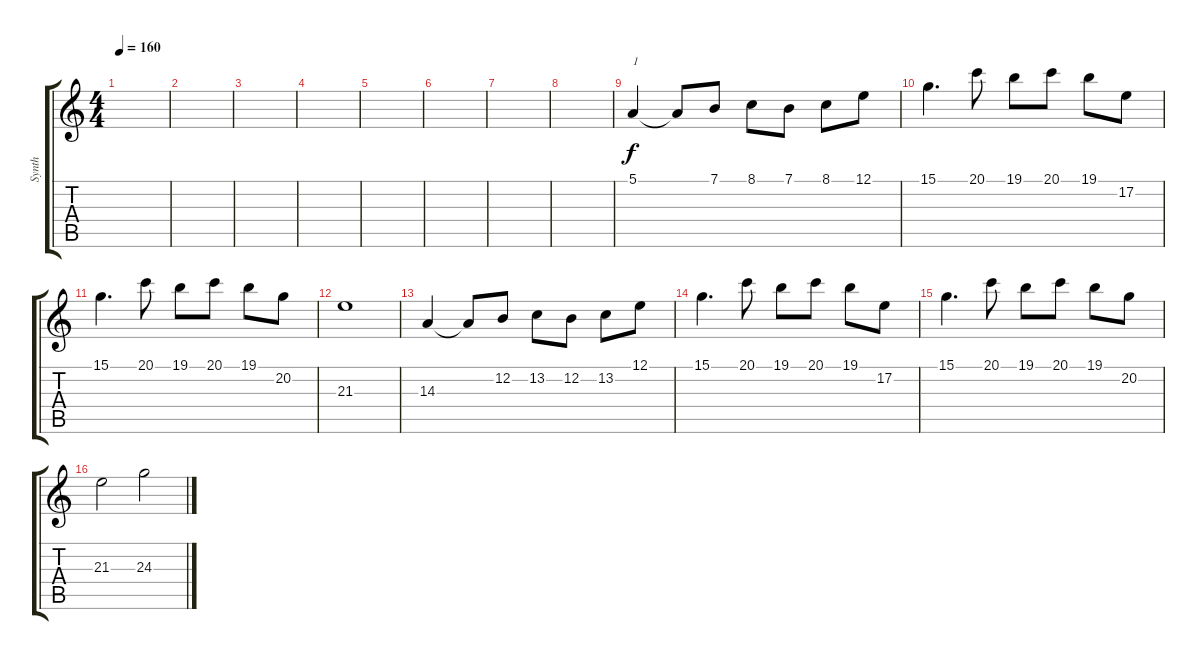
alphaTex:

\track ("Synth" "Synth") {instrument stringensemble1}
\staff {score tabs}
\tuning (E4 B3 G3 D3 A2 E2) {hide}
\ts (4 4)
\tempo 160
\clef g2
\ks c
|
|
|
|
|
|
|
|
5.1.4{txt "1"} 5.1{t}.8 7.1.8 8.1.8 7.1.8 8.1.8 12.1.8 |
15.1.4{d} 20.1.8 19.1.8 20.1.8 19.1.8 17.2.8 |
15.1.4{d} 20.1.8 19.1.8 20.1.8 19.1.8 20.2.8 |
21.3.1 |
14.3.4 14.3{t}.8 12.2.8 13.2.8 12.2.8 13.2.8 12.1.8 |
15.1.4{d} 20.1.8 19.1.8 20.1.8 19.1.8 17.2.8 |
15.1.4{d} 20.1.8 19.1.8 20.1.8 19.1.8 20.2.8 |
21.3.2 24.3.2
